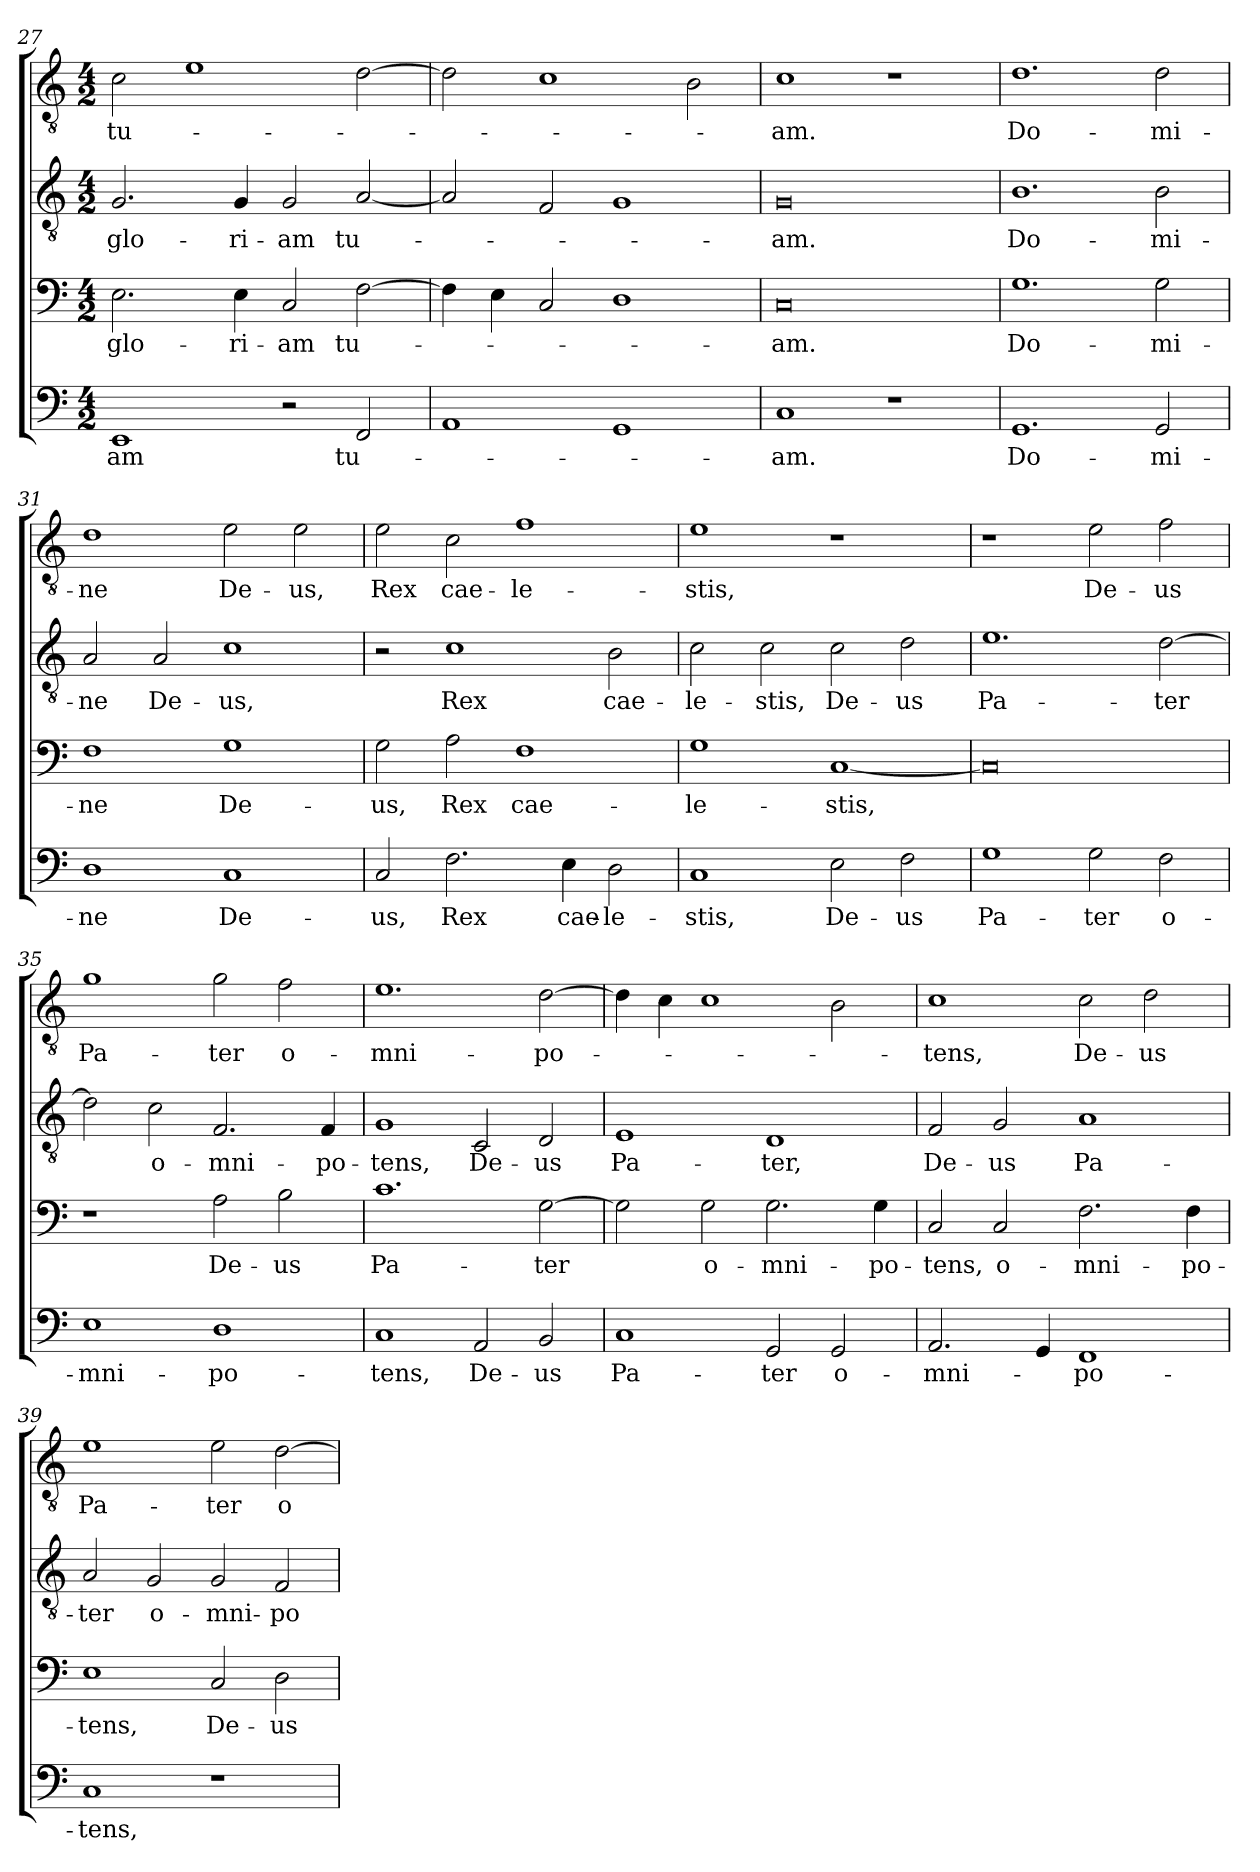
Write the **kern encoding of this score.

**kern	**text	**kern	**text	**kern	**text	**kern	**text
*part4	*part4	*part3	*part3	*part2	*part2	*part1	*part1
*staff4	*staff4	*staff3	*staff3	*staff2	*staff2	*staff1	*staff1
*clefF4	*	*clefF4	*	*clefGv2	*	*clefGv2	*
*k[]	*	*k[]	*	*k[]	*	*k[]	*
*C:	*	*C:	*	*C:	*	*C:	*
*M4/2	*	*M4/2	*	*M4/2	*	*M4/2	*
=27	=27	=27	=27	=27	=27	=27	=27
!	!LO:LY:b	!	!LO:LY:b	!	!LO:LY:b	!	!LO:LY:b
1EE	-am	2.E\	glo-	2.G/	glo-	2c\	tu-
.	.	.	.	.	.	1e	.
!	!	!	!LO:LY:b	!	!LO:LY:b	!	!
.	.	4E\	-ri-	4G/	-ri-	.	.
!	!	!	!LO:LY:b	!	!LO:LY:b	!	!
2r	.	2C/	-am	2G/	-am	.	.
!	!LO:LY:b	!	!LO:LY:b	!	!LO:LY:b	!	!
2FF/	tu-	[2F\	tu-	[2A/	tu-	[2d\	.
!!LO:PB:g=z
=28	=28	=28	=28	=28	=28	=28	=28
1AA	.	4F\]	.	2A/]	.	2d\]	.
.	.	4E\	.	.	.	.	.
.	.	2C/	.	2F/	.	1c	.
1GG	.	1D	.	1G	.	.	.
.	.	.	.	.	.	2B\	.
=29	=29	=29	=29	=29	=29	=29	=29
!	!LO:LY:b	!	!LO:LY:b	!	!LO:LY:b	!	!LO:LY:b
1C	-am.	0C	-am.	0G	-am.	1c	-am.
1r	.	.	.	.	.	1r	.
=30	=30	=30	=30	=30	=30	=30	=30
!	!LO:LY:b	!	!LO:LY:b	!	!LO:LY:b	!	!LO:LY:b
1.GG	Do-	1.G	Do-	1.B	Do-	1.d	Do-
!	!LO:LY:b	!	!LO:LY:b	!	!LO:LY:b	!	!LO:LY:b
2GG/	-mi-	2G\	-mi-	2B\	-mi-	2d\	-mi-
=31	=31	=31	=31	=31	=31	=31	=31
!	!LO:LY:b	!	!LO:LY:b	!	!LO:LY:b	!	!LO:LY:b
1D	-ne	1F	-ne	2A/	-ne	1d	-ne
!	!	!	!	!	!LO:LY:b	!	!
.	.	.	.	2A/	De-	.	.
!	!LO:LY:b	!	!LO:LY:b	!	!LO:LY:b	!	!LO:LY:b
1C	De-	1G	De-	1c	-us,	2e\	De-
!	!	!	!	!	!	!	!LO:LY:b
.	.	.	.	.	.	2e\	-us,
=32	=32	=32	=32	=32	=32	=32	=32
!	!LO:LY:b	!	!LO:LY:b	!	!	!	!LO:LY:b
2C/	-us,	2G\	-us,	2r	.	2e\	Rex
!	!LO:LY:b	!	!LO:LY:b	!	!LO:LY:b	!	!LO:LY:b
2.F\	Rex	2A\	Rex	1c	Rex	2c\	cae-
!	!	!	!LO:LY:b	!	!	!	!LO:LY:b
.	.	1F	cae-	.	.	1f	-le-
!	!LO:LY:b	!	!	!	!	!	!
4E\	cae-	.	.	.	.	.	.
!	!LO:LY:b	!	!	!	!LO:LY:b	!	!
2D\	-le-	.	.	2B\	cae-	.	.
=33	=33	=33	=33	=33	=33	=33	=33
!	!LO:LY:b	!	!LO:LY:b	!	!LO:LY:b	!	!LO:LY:b
1C	-stis,	1G	-le-	2c\	-le-	1e	-stis,
!	!	!	!	!	!LO:LY:b	!	!
.	.	.	.	2c\	-stis,	.	.
!	!LO:LY:b	!	!LO:LY:b	!	!LO:LY:b	!	!
2E\	De-	[1C	-stis,	2c\	De-	1r	.
!	!LO:LY:b	!	!	!	!LO:LY:b	!	!
2F\	-us	.	.	2d\	-us	.	.
=34	=34	=34	=34	=34	=34	=34	=34
!	!LO:LY:b	!	!	!	!LO:LY:b	!	!
1G	Pa-	0C]	.	1.e	Pa-	1r	.
!	!LO:LY:b	!	!	!	!	!	!LO:LY:b
2G\	-ter	.	.	.	.	2e\	De-
!	!LO:LY:b	!	!	!	!LO:LY:b	!	!LO:LY:b
2F\	o-	.	.	[2d\	-ter	2f\	-us
!!LO:LB:g=z
=35	=35	=35	=35	=35	=35	=35	=35
!	!LO:LY:b	!	!	!	!	!	!LO:LY:b
1E	-mni-	1r	.	2d\]	.	1g	Pa-
!	!	!	!	!	!LO:LY:b	!	!
.	.	.	.	2c\	o-	.	.
!	!LO:LY:b	!	!LO:LY:b	!	!LO:LY:b	!	!LO:LY:b
1D	-po-	2A\	De-	2.F/	-mni-	2g\	-ter
!	!	!	!LO:LY:b	!	!	!	!LO:LY:b
.	.	2B\	-us	.	.	2f\	o-
!	!	!	!	!	!LO:LY:b	!	!
.	.	.	.	4F/	-po-	.	.
=36	=36	=36	=36	=36	=36	=36	=36
!	!LO:LY:b	!	!LO:LY:b	!	!LO:LY:b	!	!LO:LY:b
1C	-tens,	1.c	Pa-	1G	-tens,	1.e	-mni-
!	!LO:LY:b	!	!	!	!LO:LY:b	!	!
2AA/	De-	.	.	2C/	De-	.	.
!	!LO:LY:b	!	!LO:LY:b	!	!LO:LY:b	!	!LO:LY:b
2BB/	-us	[2G\	-ter	2D/	-us	[2d\	-po-
=37	=37	=37	=37	=37	=37	=37	=37
!	!LO:LY:b	!	!	!	!LO:LY:b	!	!
1C	Pa-	2G\]	.	1E	Pa-	4d\]	.
.	.	.	.	.	.	4c\	.
!	!	!	!LO:LY:b	!	!	!	!
.	.	2G\	o-	.	.	1c	.
!	!LO:LY:b	!	!LO:LY:b	!	!LO:LY:b	!	!
2GG/	-ter	2.G\	-mni-	1D	-ter,	.	.
!	!LO:LY:b	!	!	!	!	!	!
2GG/	o-	.	.	.	.	2B\	.
!	!	!	!LO:LY:b	!	!	!	!
.	.	4G\	-po-	.	.	.	.
=38	=38	=38	=38	=38	=38	=38	=38
!	!LO:LY:b	!	!LO:LY:b	!	!LO:LY:b	!	!LO:LY:b
2.AA/	-mni-	2C/	-tens,	2F/	De-	1c	-tens,
!	!	!	!LO:LY:b	!	!LO:LY:b	!	!
.	.	2C/	o-	2G/	-us	.	.
4GG/	.	.	.	.	.	.	.
!	!LO:LY:b	!	!LO:LY:b	!	!LO:LY:b	!	!LO:LY:b
1FF	-po-	2.F\	-mni-	1A	Pa-	2c\	De-
!	!	!	!	!	!	!	!LO:LY:b
.	.	.	.	.	.	2d\	-us
!	!	!	!LO:LY:b	!	!	!	!
.	.	4F\	-po-	.	.	.	.
=39	=39	=39	=39	=39	=39	=39	=39
!	!LO:LY:b	!	!LO:LY:b	!	!LO:LY:b	!	!LO:LY:b
1C	-tens,	1E	-tens,	2A/	-ter	1e	Pa-
!	!	!	!	!	!LO:LY:b	!	!
.	.	.	.	2G/	o-	.	.
!	!	!	!LO:LY:b	!	!LO:LY:b	!	!LO:LY:b
1r	.	2C/	De-	2G/	-mni-	2e\	-ter
!	!	!	!LO:LY:b	!	!LO:LY:b	!	!LO:LY:b
.	.	2D\	-us	2F/	-po-	[2d\	o-
=	=	=	=	=	=	=	=
*-	*-	*-	*-	*-	*-	*-	*-
